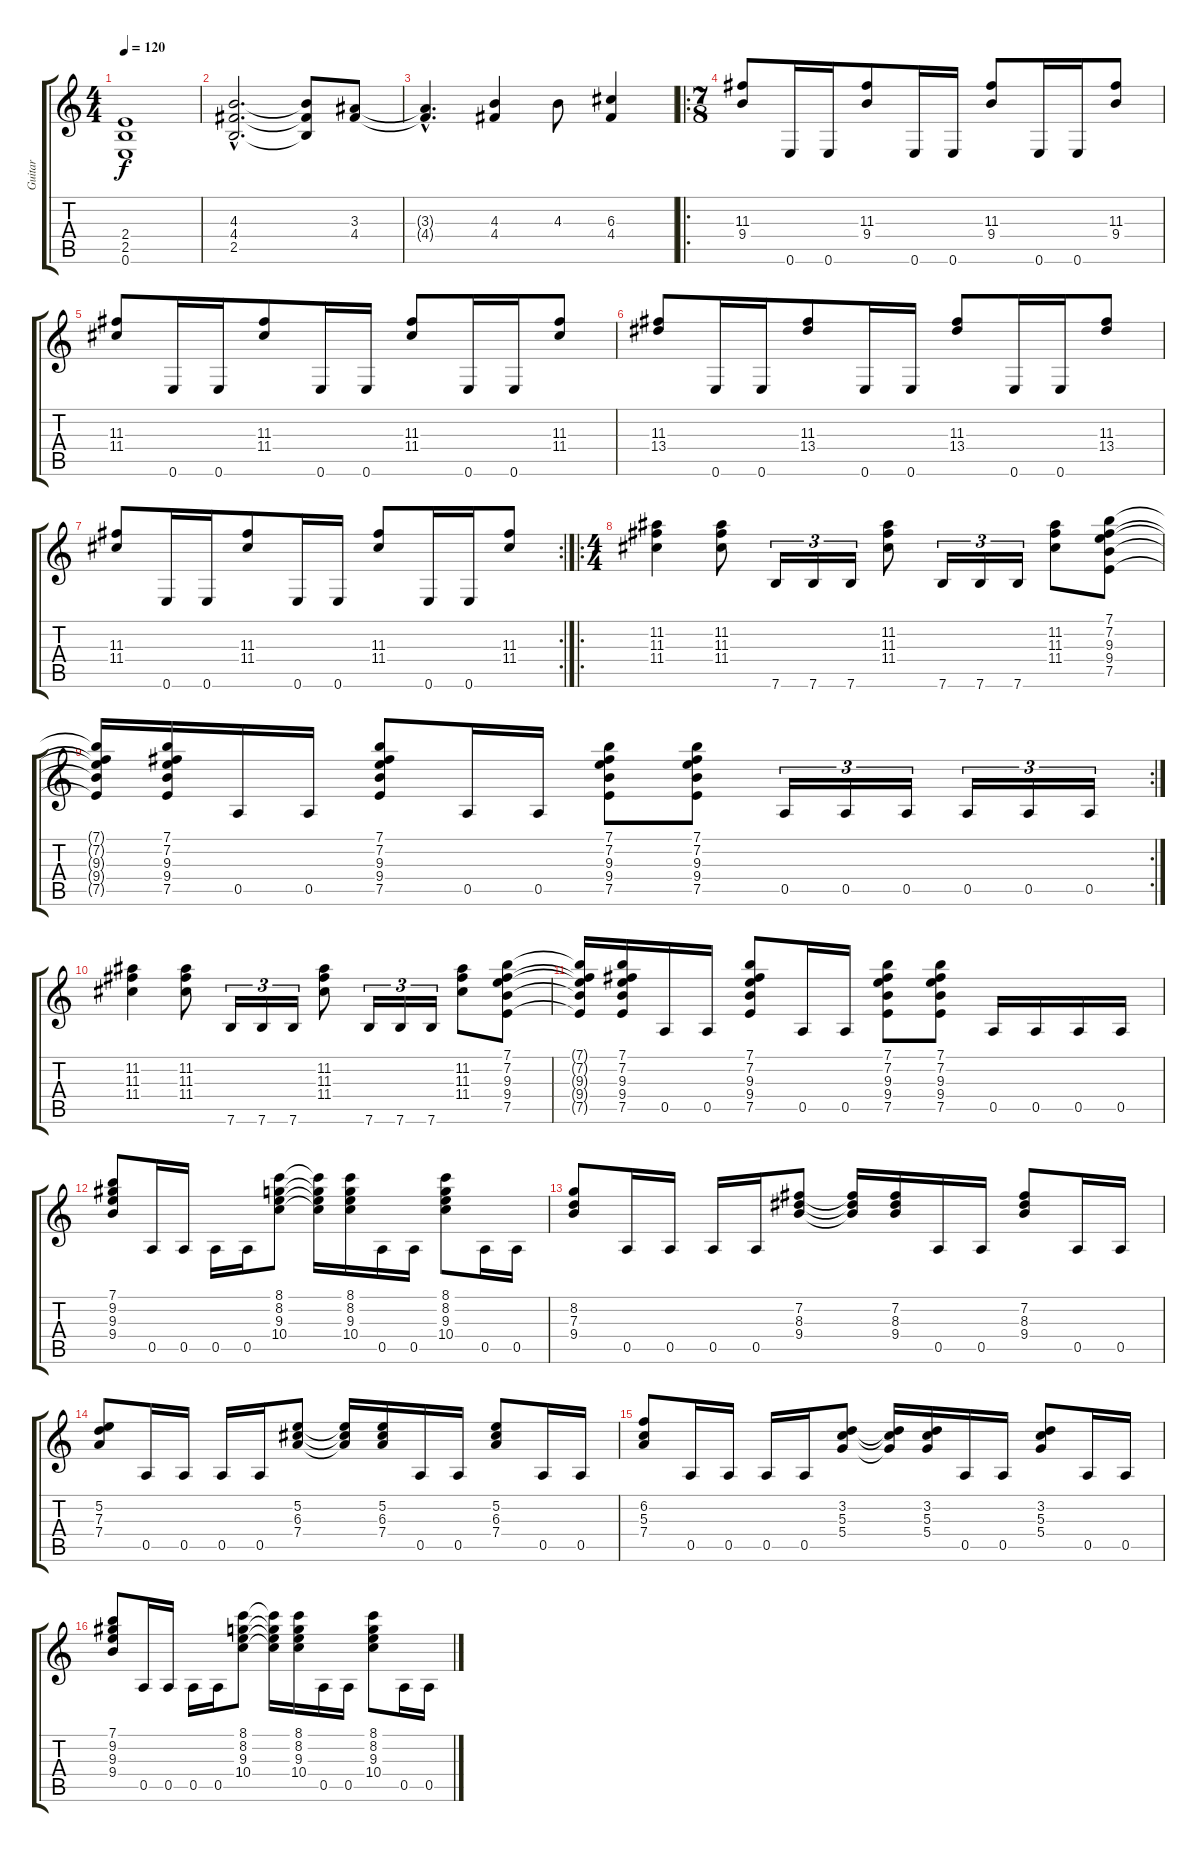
\track ("Guitar" "Guitar") {instrument distortionguitar}
\staff {score tabs}
\tuning (E4 B3 G3 D3 A2 E2) {hide}
\ts (4 4)
\tempo 120
\clef g2
\ks c
(2.4{t} 2.5{t} 0.6{t}).1{dy f} |
(4.3{hac} 4.4{hac} 2.5{hac}).2{d} (4.3{t} 4.4{t} 2.5{t}).8 (3.3 4.4).8 |
(3.3{hac t} 4.4{hac t}).4{d} (4.3 4.4).4 4.3.8 (6.3 4.4).4 |
\ro
\ts (7 8)
(11.3 9.4).8 0.6.16 0.6.16 (11.3 9.4).8 0.6.16 0.6.16 (11.3 9.4).8 0.6.16 0.6.16 (11.3 9.4).8 |
(11.3 11.4).8 0.6.16 0.6.16 (11.3 11.4).8 0.6.16 0.6.16 (11.3 11.4).8 0.6.16 0.6.16 (11.3 11.4).8 |
(11.3 13.4).8 0.6.16 0.6.16 (11.3 13.4).8 0.6.16 0.6.16 (11.3 13.4).8 0.6.16 0.6.16 (11.3 13.4).8 |
\rc 2
(11.3 11.4).8 0.6.16 0.6.16 (11.3 11.4).8 0.6.16 0.6.16 (11.3 11.4).8 0.6.16 0.6.16 (11.3 11.4).8 |
\ro
\ts (4 4)
(11.2 11.3 11.4).4 (11.2 11.3 11.4).8 7.6.16{tu (3 2)} 7.6.16{tu (3 2)} 7.6.16{tu (3 2)} (11.2 11.3 11.4).8 7.6.16{tu (3 2)} 7.6.16{tu (3 2)} 7.6.16{tu (3 2)} (11.2 11.3 11.4).8 (7.1 7.2 9.3 9.4 7.5).8 |
\rc 2
(7.1{t} 7.2{t} 9.3{t} 9.4{t} 7.5{t}).16 (7.1 7.2 9.3 9.4 7.5).16 0.5.16 0.5.16 (7.1 7.2 9.3 9.4 7.5).8 0.5.16 0.5.16 (7.1 7.2 9.3 9.4 7.5).8 (7.1 7.2 9.3 9.4 7.5).8 0.5.16{tu (3 2)} 0.5.16{tu (3 2)} 0.5.16{tu (3 2)} 0.5.16{tu (3 2)} 0.5.16{tu (3 2)} 0.5.16{tu (3 2)} |
(11.2 11.3 11.4).4 (11.2 11.3 11.4).8 7.6.16{tu (3 2)} 7.6.16{tu (3 2)} 7.6.16{tu (3 2)} (11.2 11.3 11.4).8 7.6.16{tu (3 2)} 7.6.16{tu (3 2)} 7.6.16{tu (3 2)} (11.2 11.3 11.4).8 (7.1 7.2 9.3 9.4 7.5).8 |
(7.1{t} 7.2{t} 9.3{t} 9.4{t} 7.5{t}).16 (7.1 7.2 9.3 9.4 7.5).16 0.5.16 0.5.16 (7.1 7.2 9.3 9.4 7.5).8 0.5.16 0.5.16 (7.1 7.2 9.3 9.4 7.5).8 (7.1 7.2 9.3 9.4 7.5).8 0.5.16 0.5.16 0.5.16 0.5.16 |
(7.1 9.2 9.3 9.4).8 0.5.16 0.5.16 0.5.16 0.5.16 (8.1 8.2 9.3 10.4).8 (8.1{t} 8.2{t} 9.3{t} 10.4{t}).16 (8.1 8.2 9.3 10.4).16 0.5.16 0.5.16 (8.1 8.2 9.3 10.4).8 0.5.16 0.5.16 |
(8.2 7.3 9.4).8 0.5.16 0.5.16 0.5.16 0.5.16 (7.2 8.3 9.4).8 (7.2{t} 8.3{t} 9.4{t}).16 (7.2 8.3 9.4).16 0.5.16 0.5.16 (7.2 8.3 9.4).8 0.5.16 0.5.16 |
(5.2 7.3 7.4).8 0.5.16 0.5.16 0.5.16 0.5.16 (5.2 6.3 7.4).8 (5.2{t} 6.3{t} 7.4{t}).16 (5.2 6.3 7.4).16 0.5.16 0.5.16 (5.2 6.3 7.4).8 0.5.16 0.5.16 |
(6.2 5.3 7.4).8 0.5.16 0.5.16 0.5.16 0.5.16 (3.2 5.3 5.4).8 (3.2{t} 5.3{t} 5.4{t}).16 (3.2 5.3 5.4).16 0.5.16 0.5.16 (3.2 5.3 5.4).8 0.5.16 0.5.16 |
(7.1 9.2 9.3 9.4).8 0.5.16 0.5.16 0.5.16 0.5.16 (8.1 8.2 9.3 10.4).8 (8.1{t} 8.2{t} 9.3{t} 10.4{t}).16 (8.1 8.2 9.3 10.4).16 0.5.16 0.5.16 (8.1 8.2 9.3 10.4).8 0.5.16 0.5.16
